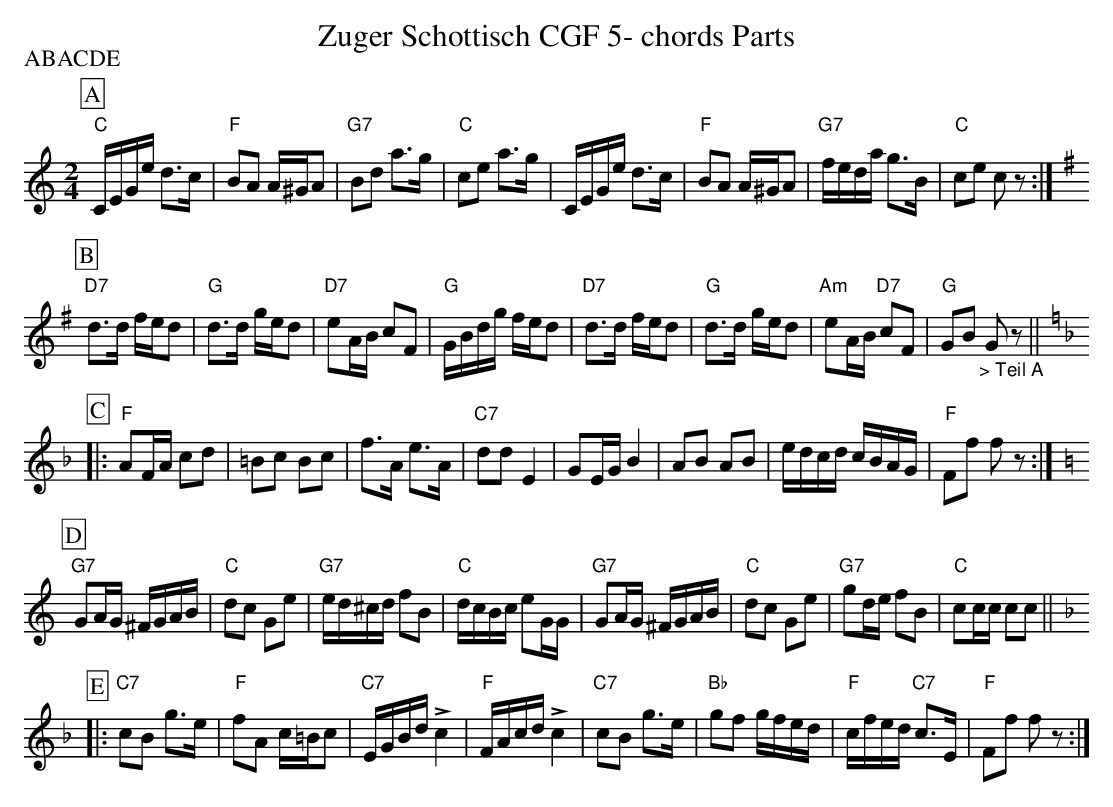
X:1
T:Zuger Schottisch CGF 5- chords Parts
M:2/4
L:1/16
P:ABACDE
K:Cmaj%%MIDI gchordon
[P:A] "C"CEGe d3c | "F"B2A2 A^GA2 | "G7"B2d2 a3g | "C"c2e2 a3g | CEGe d3c | "F"B2A2 A^GA2 | "G7"feda g3B | "C"c2e2 c2z2 :| [K:Gmaj]
[P:B] "D7"d3d fed2 | "G"d3d ged2 | "D7"e2AB c2F2 | "G"GBdg fed2 | "D7"d3d fed2 | "G"d3d ged2 | "Am"e2AB "D7"c2F2 | "G"G2B2 "_> Teil A"G2z2 || [K:Fmaj]
[P:C] |:"F"A2FA c2d2 | =B2c2 B2c2 | f3A e3A | "C7"d2d2 E4 | G2EG B4 | A2B2 A2B2 | edcd cBAG | "F"F2f2 f2z2 :| [K:Cmaj]
[P:D] "G7"G2AG ^FGAB | "C"d2c2 G2e2 | "G7"ed^cd f2B2 | "C"dcBc e2GG | "G7"G2AG ^FGAB | "C"d2c2 G2e2 | "G7"g2de f2B2 | "C"c2cc c2c2 || [K:Fmaj]
[P:E] |: "C7"c2B2 g3e | "F"f2A2 c=Bc2 | "C7"EGBd !>!c4 | "F"FAcd !>!c4 | "C7"c2B2 g3e | "Bb"g2f2 gfed | "F"cfed "C7"c3E | "F"F2f2 f2z2 :|
